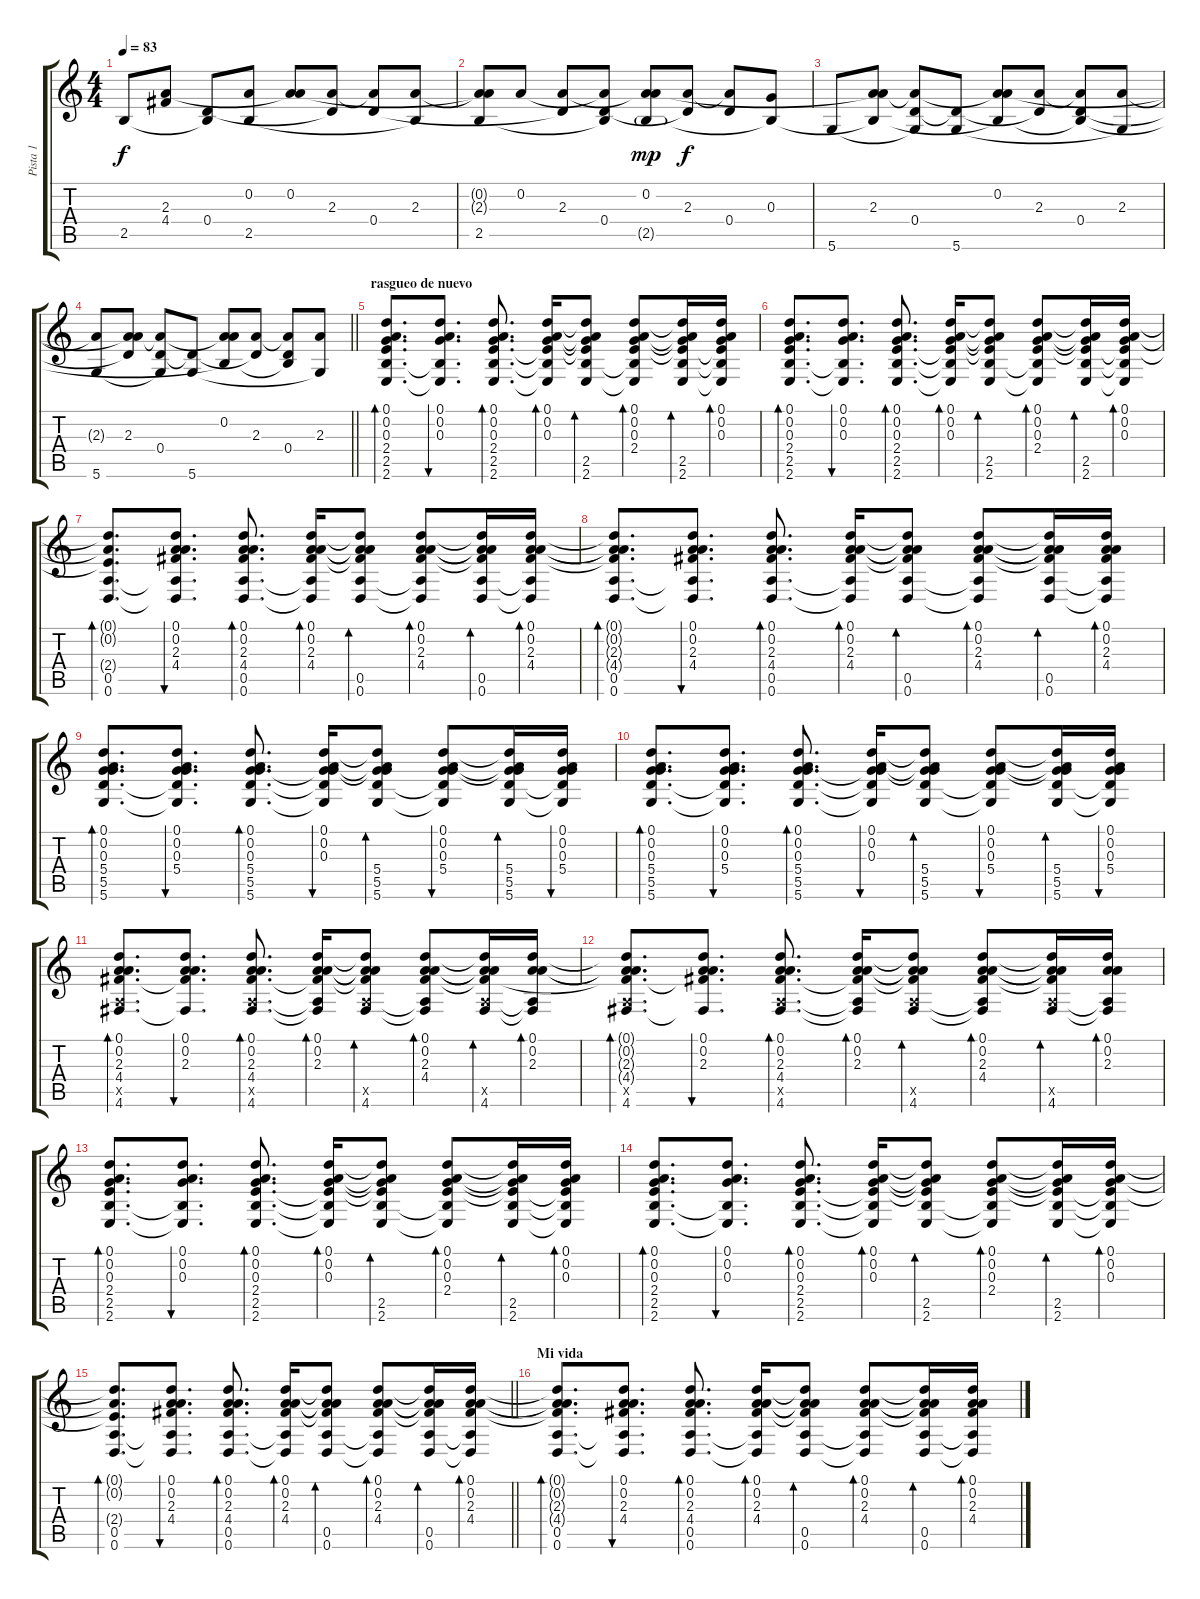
\track ("Pista 1" "Pista 1") {instrument acousticguitarsteel}
\staff {score tabs}
\tuning (D4 A3 G3 D3 A2 D2) {hide}
\ts (4 4)
\tempo 83
\clef g2
\ks c
2.5.8{dy f} (2.3 4.4{t}).8 (0.4 2.5{t}).8 (0.2{t} 2.5).8 (0.2 2.3{t}).8 (2.3 0.4{t}).8 (2.3{t} 0.4).8 (2.3 2.5{t}).8 |
(0.2{t} 2.3{t} 2.5).8 0.2.8 (2.3 0.4{t}).8 (0.2{t} 0.4 2.5{t}).8 (0.2 2.3{t} 2.5{g}).8{dy mp} (2.3 0.4{t}).8{dy f} (2.3{t} 0.4).8 (0.3 2.5{t}).8 |
5.6.8 (0.2{t} 2.3 2.5{t}).8 (2.3{t} 0.4 5.6{t}).8 (0.4{t} 5.6).8 (0.2 2.3{t} 2.5{t}).8 (2.3 0.4{t}).8 (2.3{t} 0.4 2.5{t}).8 (2.3 5.6{t}).8 |
\barLineRight lightlight
(2.3{t} 5.6).8 (0.2{t} 2.3 0.4{t}).8 (2.3{t} 0.4 5.6{t}).8 (0.4{t} 5.6).8 (0.2 2.3{t} 2.5{t}).8 (2.3 0.4{t}).8 (2.3{t} 0.4 2.5{t}).8 (2.3 5.6{t}).8 |
\section ("" "rasgueo de nuevo")
(0.1 0.2 0.3 2.4 2.5 2.6).8{d bd 30} (0.1 0.2 0.3 2.5{t} 2.6{t}).8{d bu 60} (0.1 0.2 0.3 2.4 2.5 2.6).8{d bd 30} (0.1 0.2 0.3 2.4{t} 2.5{t} 2.6{t}).16{bd 60} (0.1{t} 0.2{t} 0.3{t} 2.4{t} 2.5 2.6).8{bd 60} (0.1 0.2 0.3 2.4 2.5{t} 2.6{t}).8{bd 30} (0.1{t} 0.2{t} 0.3{t} 2.4{t} 2.5 2.6).16{bd 30} (0.1 0.2 0.3 2.4{t} 2.5{t} 2.6{t}).16{bd 30} |
(0.1 0.2 0.3 2.4 2.5 2.6).8{d bd 30} (0.1 0.2 0.3 2.5{t} 2.6{t}).8{d bu 60} (0.1 0.2 0.3 2.4 2.5 2.6).8{d bd 30} (0.1 0.2 0.3 2.4{t} 2.5{t} 2.6{t}).16{bd 60} (0.1{t} 0.2{t} 0.3{t} 2.4{t} 2.5 2.6).8{bd 60} (0.1 0.2 0.3 2.4 2.5{t} 2.6{t}).8{bd 30} (0.1{t} 0.2{t} 0.3{t} 2.4{t} 2.5 2.6).16{bd 30} (0.1 0.2 0.3 2.4{t} 2.5{t} 2.6{t}).16{bd 30} |
(0.1{t} 0.2{t} 2.4{t} 0.5 0.6).8{d bd 60} (0.1 0.2 2.3 4.4 0.5{t} 0.6{t}).8{d bu 60} (0.1 0.2 2.3 4.4 0.5 0.6).8{d bd 30} (0.1 0.2 2.3 4.4 0.5{t} 0.6{t}).16{bd 60} (0.1{t} 0.2{t} 2.3{t} 4.4{t} 0.5 0.6).8{bd 60} (0.1 0.2 2.3 4.4 0.5{t} 0.6{t}).8{bd 30} (0.1{t} 0.2{t} 2.3{t} 4.4{t} 0.5 0.6).16{bd 30} (0.1 0.2 2.3 4.4 0.5{t} 0.6{t}).16{bd 30} |
(0.1{t} 0.2{t} 2.3{t} 4.4{t} 0.5 0.6).8{d bd 60} (0.1 0.2 2.3 4.4 0.5{t} 0.6{t}).8{d bu 60} (0.1 0.2 2.3 4.4 0.5 0.6).8{d bd 30} (0.1 0.2 2.3 4.4 0.5{t} 0.6{t}).16{bd 60} (0.1{t} 0.2{t} 2.3{t} 4.4{t} 0.5 0.6).8{bd 60} (0.1 0.2 2.3 4.4 0.5{t} 0.6{t}).8{bd 30} (0.1{t} 0.2{t} 2.3{t} 4.4{t} 0.5 0.6).16{bd 30} (0.1 0.2 2.3 4.4 0.5{t} 0.6{t}).16{bd 30} |
(0.1 0.2 0.3 5.4 5.5 5.6).8{d bd 60} (0.1 0.2 0.3 5.4 5.5{t} 5.6{t}).8{d bu 60} (0.1 0.2 0.3 5.4 5.5 5.6).8{d bd 30} (0.1 0.2 0.3 5.4{t} 5.5{t} 5.6{t}).16{bu 30} (0.1{t} 0.2{t} 0.3{t} 5.4 5.5 5.6).8{bd 60} (0.1 0.2 0.3 5.4 5.5{t} 5.6{t}).8{bu 30} (0.1{t} 0.2{t} 0.3{t} 5.4 5.5 5.6).16{bd 30} (0.1 0.2 0.3 5.4 5.5{t} 5.6{t}).16{bu 30} |
(0.1 0.2 0.3 5.4 5.5 5.6).8{d bd 60} (0.1 0.2 0.3 5.4 5.5{t} 5.6{t}).8{d bu 60} (0.1 0.2 0.3 5.4 5.5 5.6).8{d bd 30} (0.1 0.2 0.3 5.4{t} 5.5{t} 5.6{t}).16{bu 30} (0.1{t} 0.2{t} 0.3{t} 5.4 5.5 5.6).8{bd 60} (0.1 0.2 0.3 5.4 5.5{t} 5.6{t}).8{bu 30} (0.1{t} 0.2{t} 0.3{t} 5.4 5.5 5.6).16{bd 30} (0.1 0.2 0.3 5.4 5.5{t} 5.6{t}).16{bu 30} |
(0.1 0.2 2.3 4.4 0.5{x} 4.6).8{d bd 60} (0.1 0.2 2.3 4.4{t} 4.6{t}).8{d bu 60} (0.1 0.2 2.3 4.4 0.5{x} 4.6).8{d bd 30} (0.1 0.2 2.3 4.4{t} 0.5{t} 4.6{t}).16{bd 60} (0.1{t} 0.2{t} 2.3{t} 4.4{t} 0.5{x} 4.6).8{bd 60} (0.1 0.2 2.3 4.4 0.5{t} 4.6{t}).8{bd 30} (0.1{t} 0.2{t} 2.3{t} 4.4{t} 0.5{x} 4.6).16{bd 30} (0.1 0.2 2.3 0.5{t} 4.6{t}).16{bd 30} |
(0.1{t} 0.2{t} 2.3{t} 4.4{t} 0.5{x} 4.6).8{d bd 60} (0.1 0.2 2.3 4.4{t} 4.6{t}).8{d bu 60} (0.1 0.2 2.3 4.4 0.5{x} 4.6).8{d bd 30} (0.1 0.2 2.3 4.4{t} 0.5{t} 4.6{t}).16{bd 60} (0.1{t} 0.2{t} 2.3{t} 4.4{t} 0.5{x} 4.6).8{bd 60} (0.1 0.2 2.3 4.4 0.5{t} 4.6{t}).8{bd 30} (0.1{t} 0.2{t} 2.3{t} 4.4{t} 0.5{x} 4.6).16{bd 30} (0.1 0.2 2.3 0.5{t} 4.6{t}).16{bd 30} |
(0.1 0.2 0.3 2.4 2.5 2.6).8{d bd 30} (0.1 0.2 0.3 2.5{t} 2.6{t}).8{d bu 60} (0.1 0.2 0.3 2.4 2.5 2.6).8{d bd 30} (0.1 0.2 0.3 2.4{t} 2.5{t} 2.6{t}).16{bd 60} (0.1{t} 0.2{t} 0.3{t} 2.4{t} 2.5 2.6).8{bd 60} (0.1 0.2 0.3 2.4 2.5{t} 2.6{t}).8{bd 30} (0.1{t} 0.2{t} 0.3{t} 2.4{t} 2.5 2.6).16{bd 30} (0.1 0.2 0.3 2.4{t} 2.5{t} 2.6{t}).16{bd 30} |
(0.1 0.2 0.3 2.4 2.5 2.6).8{d bd 30} (0.1 0.2 0.3 2.5{t} 2.6{t}).8{d bu 60} (0.1 0.2 0.3 2.4 2.5 2.6).8{d bd 30} (0.1 0.2 0.3 2.4{t} 2.5{t} 2.6{t}).16{bd 60} (0.1{t} 0.2{t} 0.3{t} 2.4{t} 2.5 2.6).8{bd 60} (0.1 0.2 0.3 2.4 2.5{t} 2.6{t}).8{bd 30} (0.1{t} 0.2{t} 0.3{t} 2.4{t} 2.5 2.6).16{bd 30} (0.1 0.2 0.3 2.4{t} 2.5{t} 2.6{t}).16{bd 30} |
\barLineRight lightlight
(0.1{t} 0.2{t} 2.4{t} 0.5 0.6).8{d bd 60} (0.1 0.2 2.3 4.4 0.5{t} 0.6{t}).8{d bu 60} (0.1 0.2 2.3 4.4 0.5 0.6).8{d bd 30} (0.1 0.2 2.3 4.4 0.5{t} 0.6{t}).16{bd 60} (0.1{t} 0.2{t} 2.3{t} 4.4{t} 0.5 0.6).8{bd 60} (0.1 0.2 2.3 4.4 0.5{t} 0.6{t}).8{bd 30} (0.1{t} 0.2{t} 2.3{t} 4.4{t} 0.5 0.6).16{bd 30} (0.1 0.2 2.3 4.4 0.5{t} 0.6{t}).16{bd 30} |
\section ("" "Mi vida")
(0.1{t} 0.2{t} 2.3{t} 4.4{t} 0.5 0.6).8{d bd 60} (0.1 0.2 2.3 4.4 0.5{t} 0.6{t}).8{d bu 60} (0.1 0.2 2.3 4.4 0.5 0.6).8{d bd 30} (0.1 0.2 2.3 4.4 0.5{t} 0.6{t}).16{bd 60} (0.1{t} 0.2{t} 2.3{t} 4.4{t} 0.5 0.6).8{bd 60} (0.1 0.2 2.3 4.4 0.5{t} 0.6{t}).8{bd 30} (0.1{t} 0.2{t} 2.3{t} 4.4{t} 0.5 0.6).16{bd 30} (0.1 0.2 2.3 4.4 0.5{t} 0.6{t}).16{bd 30}
